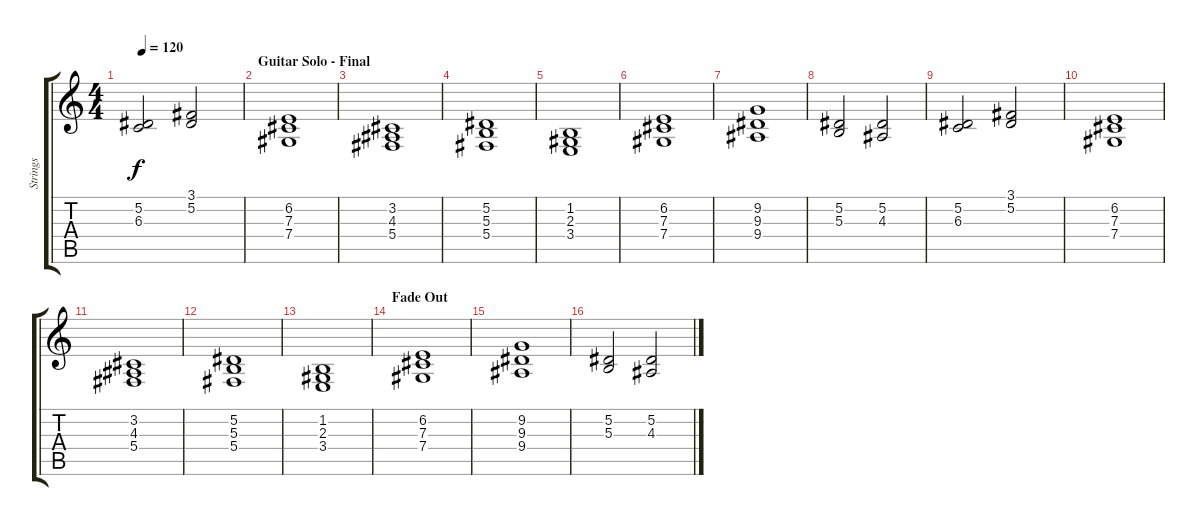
\track ("Strings" "Strings") {instrument stringensemble1}
\staff {score tabs}
\tuning (Eb4 Bb3 Gb3 Db3 Ab2 Eb2) {hide}
\ts (4 4)
\tempo 120
\clef g2
\ks c
(5.2 6.3).2{dy f} (3.1 5.2).2 |
\section ("" "Guitar Solo - Final")
(6.2 7.3 7.4).1 |
(3.2 4.3 5.4).1 |
(5.2 5.3 5.4).1 |
(1.2 2.3 3.4).1 |
(6.2 7.3 7.4).1 |
(9.2 9.3 9.4).1 |
(5.2 5.3).2 (5.2 4.3).2 |
(5.2 6.3).2 (3.1 5.2).2 |
(6.2 7.3 7.4).1 |
(3.2 4.3 5.4).1 |
(5.2 5.3 5.4).1 |
(1.2 2.3 3.4).1 |
\section ("" "Fade Out")
(6.2 7.3 7.4).1 |
(9.2 9.3 9.4).1 |
(5.2 5.3).2 (5.2 4.3).2
